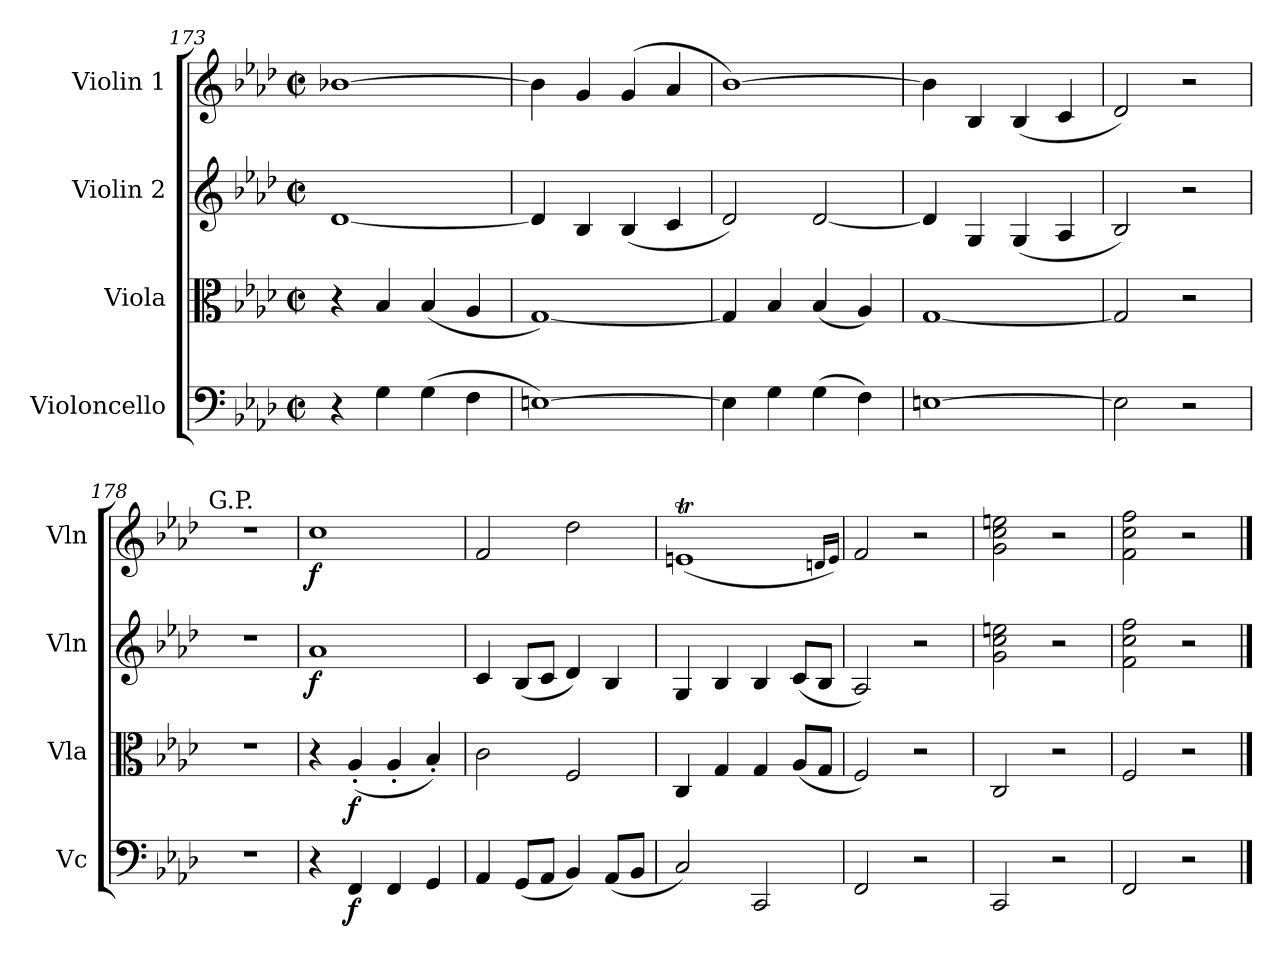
**kern	**dynam	**kern	**dynam	**kern	**dynam	**kern	**dynam
*part4	*part4	*part3	*part3	*part2	*part2	*part1	*part1
*staff4	*staff4	*staff3	*staff3	*staff2	*staff2	*staff1	*staff1
*I"Violoncello	*	*I"Viola	*	*I"Violin 2	*	*I"Violin 1	*
*I'Vc	*	*I'Vla	*	*I'Vln	*	*I'Vln	*
*clefF4	*	*clefC3	*	*clefG2	*	*clefG2	*
*k[b-e-a-d-]	*	*k[b-e-a-d-]	*	*k[b-e-a-d-]	*	*k[b-e-a-d-]	*
*M2/2	*	*M2/2	*	*M2/2	*	*M2/2	*
*met(c|)	*	*met(c|)	*	*met(c|)	*	*met(c|)	*
=173	=173	=173	=173	=173	=173	=173	=173
4r	.	4r	.	[1d-	.	[1b-X	.
4G\	.	4B-/	.	.	.	.	.
(4G\	.	(4B-/	.	.	.	.	.
4F\	.	4A-/	.	.	.	.	.
=174	=174	=174	=174	=174	=174	=174	=174
[1En)	.	[1G)	.	4d-/]	.	4b-\]	.
.	.	.	.	4B-/	.	4g/	.
.	.	.	.	(4B-/	.	(4g/	.
.	.	.	.	4c/	.	4a-/	.
=175	=175	=175	=175	=175	=175	=175	=175
4E\]	.	4G/]	.	2d-/)	.	[1b-)	.
4G\	.	4B-/	.	.	.	.	.
(4G\	.	(4B-/	.	[2d-/	.	.	.
4F\)	.	4A-/)	.	.	.	.	.
=176	=176	=176	=176	=176	=176	=176	=176
[1En	.	[1G	.	4d-/]	.	4b-\]	.
.	.	.	.	4G/	.	4B-/	.
.	.	.	.	(4G/	.	(4B-/	.
.	.	.	.	4A-/	.	4c/	.
!!LO:LB:g=z
=177	=177	=177	=177	=177	=177	=177	=177
2En\]	.	2G/]	.	2B-/)	.	2d-/)	.
2r	.	2r	.	2r	.	2r	.
=178	=178	=178	=178	=178	=178	=178	=178
!	!	!	!	!	!	!LO:TX:a:t=G.P.	!
1r	.	1r	.	1r	.	1r	.
=179	=179	=179	=179	=179	=179	=179	=179
!	!	!	!	!	!LO:DY:b	!	!LO:DY:b
4r	.	4r	.	1a-	f	1cc	f
!	!LO:DY:b	!	!LO:DY:b	!	!	!	!
4FF/	f	(4A-'/	f	.	.	.	.
4FF/	.	4A-'/	.	.	.	.	.
4GG/	.	4B-'/)	.	.	.	.	.
=180	=180	=180	=180	=180	=180	=180	=180
4AA-/	.	2c\	.	4c/	.	2f/	.
(8GG/L	.	.	.	(8B-/L	.	.	.
8AA-/J	.	.	.	8c/J	.	.	.
4BB-/)	.	2F/	.	4d-/)	.	2dd-\	.
(8AA-/L	.	.	.	4B-/	.	.	.
8BB-/J	.	.	.	.	.	.	.
=181	=181	=181	=181	=181	=181	=181	=181
2C/)	.	4C/	.	4G/	.	(1ent	.
.	.	4G/	.	4B-/	.	.	.
2CC/	.	4G/	.	4B-/	.	.	.
.	.	(8A-/L	.	(8c/L	.	.	.
.	.	8G/J	.	8B-/J	.	.	.
.	.	.	.	.	.	16qdn/LL	.
.	.	.	.	.	.	16qe/JJ)	.
=182	=182	=182	=182	=182	=182	=182	=182
2FF/	.	2F/)	.	2A-/)	.	2f/	.
2r	.	2r	.	2r	.	2r	.
=183	=183	=183	=183	=183	=183	=183	=183
2CC/	.	2C/	.	2g\ 2cc\ 2een\	.	2g\ 2cc\ 2een\	.
2r	.	2r	.	2r	.	2r	.
=184	=184	=184	=184	=184	=184	=184	=184
2FF/	.	2F/	.	2f\ 2cc\ 2ff\	.	2f\ 2cc\ 2ff\	.
2r	.	2r	.	2r	.	2r	.
==	==	==	==	==	==	==	==
*-	*-	*-	*-	*-	*-	*-	*-
